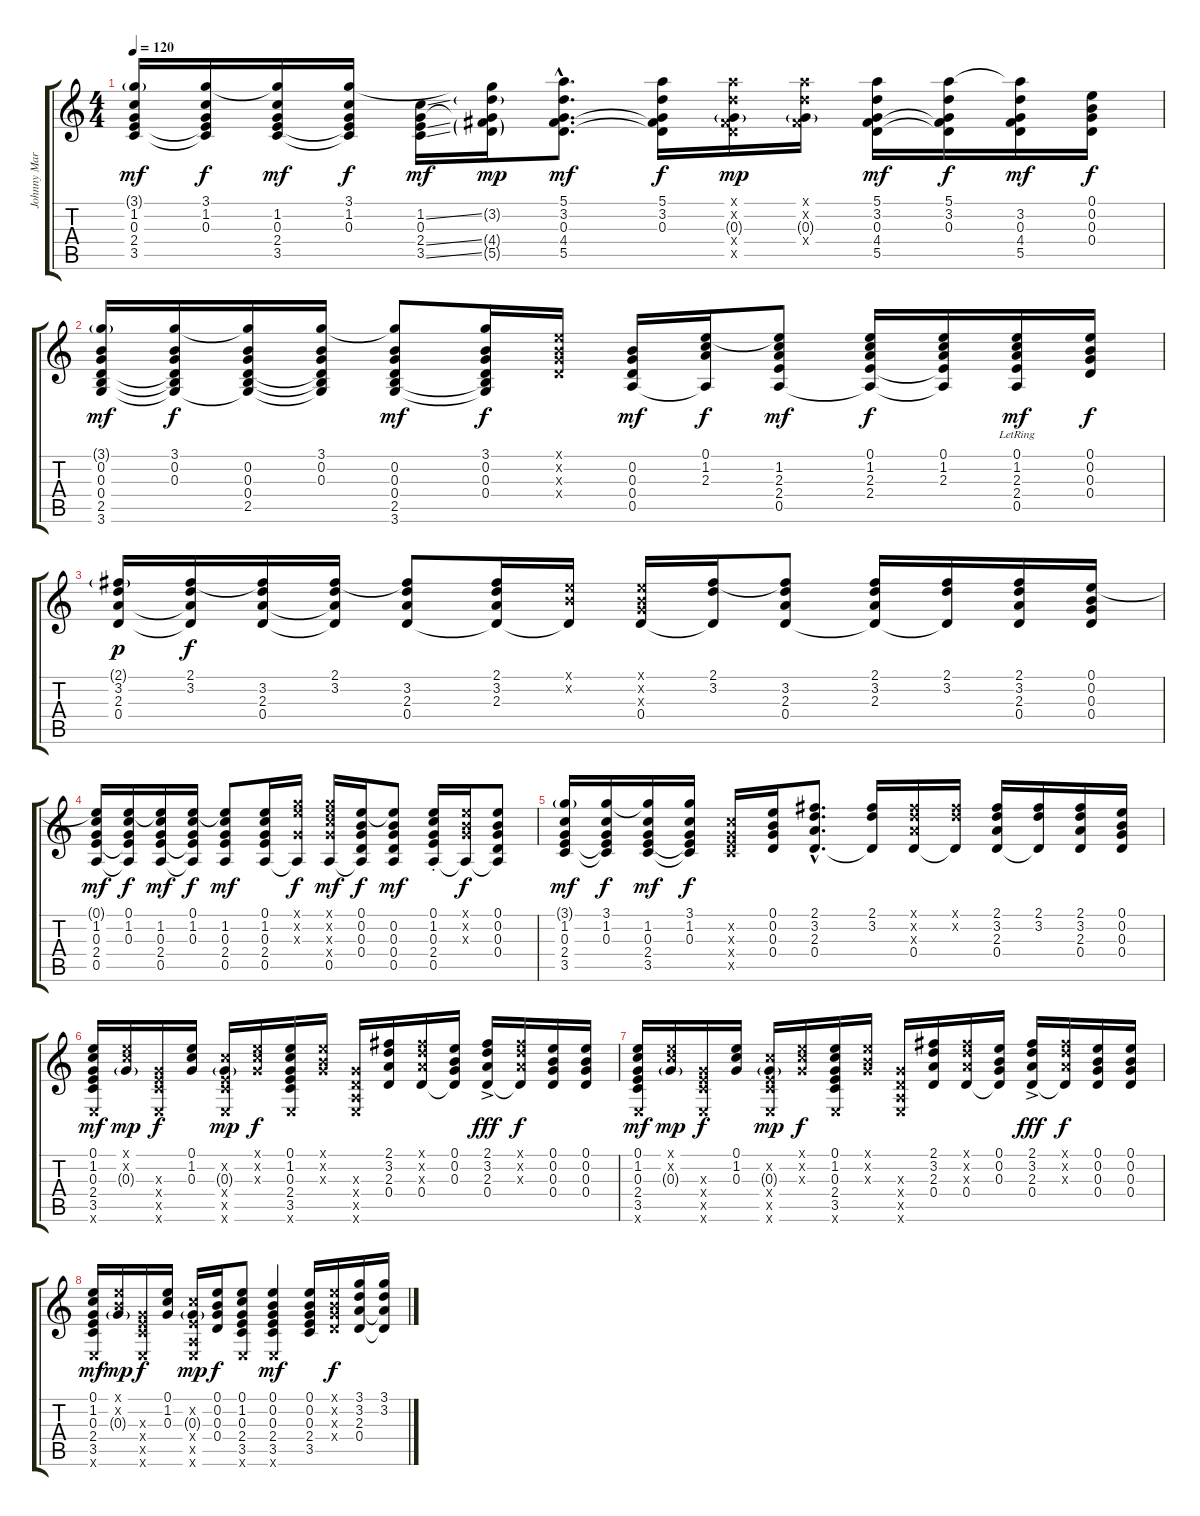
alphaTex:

\track ("Johnny Marr" "Johnny Mar") {instrument electricguitarclean}
\staff {score tabs}
\tuning (E4 B3 G3 D3 A2 E2) {hide}
\ts (4 4)
\tempo 120
\clef g2
\ks c
(3.1{g} 1.2 0.3 2.4 3.5).16{dy mf} (3.1 1.2 0.3 2.4{t} 3.5{t}).16{dy f} (3.1{t} 1.2 0.3 2.4 3.5).16{dy mf} (3.1 1.2 0.3 2.4{t} 3.5{t}).16{dy f} (1.2{ss} 0.3 2.4{ss} 3.5{ss}).16{dy mf} (3.1{t} 3.2{g} 0.3{t} 4.4{g} 5.5{g}).16{dy mp} (5.1{hac} 3.2{hac} 0.3{hac} 4.4{hac} 5.5{hac}).8{d dy mf} (5.1 3.2 0.3 4.4{t} 5.5{t}).16{dy f} (5.1{x} 3.2{x} 0.3{g} 4.4{x} 5.5{x}).16{dy mp} (5.1{x} 3.2{x} 0.3{g} 4.4{x}).16 (5.1 3.2 0.3 4.4 5.5).16{dy mf} (5.1 3.2 0.3 4.4{t} 5.5{t}).16{dy f} (5.1{t} 3.2 0.3 4.4 5.5).16{dy mf} (0.1 0.2 0.3 0.4).16{dy f} |
(3.1{g} 0.2 0.3 0.4 2.5 3.6).16{dy mf} (3.1 0.2 0.3 0.4{t} 2.5{t} 3.6{t}).16{dy f} (3.1{t} 0.2 0.3 0.4 2.5 3.6{t}).16 (3.1 0.2 0.3 0.4{t} 2.5{t} 3.6{t}).16 (3.1{t} 0.2 0.3 0.4 2.5 3.6).8{dy mf} (3.1 0.2 0.3 0.4 2.5{t} 3.6{t}).16{dy f} (0.1{x} 0.2{x} 0.3{x} 0.4{x}).16 (0.2 0.3 0.4 0.5).16{dy mf} (0.1 1.2 2.3 0.5{t}).16{dy f} (0.1{t} 1.2 2.3 2.4 0.5).8{dy mf} (0.1 1.2 2.3 2.4 0.5{t}).16{dy f} (0.1 1.2 2.3 2.4{t} 0.5{t}).16 (0.1 1.2 2.3 2.4 0.5{lr}).16{dy mf} (0.1 0.2 0.3 0.4).16{dy f} |
(2.1{g} 3.2 2.3 0.4).16{dy p} (2.1 3.2 2.3{t} 0.4{t}).16{dy f} (2.1{t} 3.2 2.3 0.4).16 (2.1 3.2 2.3{t} 0.4{t}).16 (2.1{t} 3.2 2.3 0.4).8 (2.1 3.2 2.3 0.4{t}).16 (0.1{x} 0.2{x} 0.4{t}).16 (0.1{x} 0.2{x} 0.3{x} 0.4).16 (2.1 3.2 0.4{t}).16 (2.1{t} 3.2 2.3 0.4).8 (2.1 3.2 2.3 0.4{t}).16 (2.1 3.2 0.4{t}).16 (2.1 3.2 2.3 0.4).16 (0.1 0.2 0.3 0.4).16 |
(0.1{t} 1.2 0.3 2.4 0.5).16{dy mf} (0.1 1.2 0.3 2.4{t} 0.5{t}).16{dy f} (0.1{t} 1.2 0.3 2.4 0.5).16{dy mf} (0.1 1.2 0.3 2.4{t} 0.5{t}).16{dy f} (0.1{t} 1.2 0.3 2.4 0.5).8{dy mf} (0.1 1.2 0.3 2.4 0.5).16 (0.1{x} 8.2{x} 0.3{x} 0.5{t}).16{dy f} (0.1{x} 8.2{x} 0.3{x} 10.4{x} 0.5).16{dy mf} (0.1 0.2 0.3 0.4 0.5{t}).16{dy f} (0.1{t} 0.2 0.3 0.4 0.5).8{dy mf} (0.1 1.2{st} 0.3 2.4{st} 0.5).16 (0.1{x} 0.2{x} 0.3{x} 0.5{t}).16{dy f} (0.1 0.2 0.3 0.4 0.5{t}).8 |
(3.1{g} 1.2 0.3 2.4 3.5).16{dy mf} (3.1 1.2 0.3 2.4{t} 3.5{t}).16{dy f} (3.1{t} 1.2 0.3 2.4 3.5).16{dy mf} (3.1 1.2 0.3 2.4{t} 3.5{t}).16{dy f} (1.2{x} 0.3{x} 2.4{x} 3.5{x}).16 (0.1 0.2 0.3 0.4).16 (2.1{hac} 3.2{hac} 2.3{hac} 0.4{hac}).8{d} (2.1 3.2 0.4{t}).16 (2.1{x} 3.2{x} 2.3{x} 0.4).16 (2.1{x} 3.2{x} 0.4{t}).16 (2.1 3.2 2.3 0.4).16 (2.1 3.2 0.4{t}).16 (2.1 3.2 2.3 0.4).16 (0.1 0.2 0.3 0.4).16 |
(0.1 1.2 0.3 2.4 3.5 0.6{x}).16{dy mf} (0.1{x} 1.2{x} 0.3{g}).16{dy mp} (0.3{x} 2.4{x} 3.5{x} 0.6{x}).16{dy f} (0.1 1.2 0.3).16 (1.2{x} 0.3{g} 2.4{x} 3.5{x} 0.6{x}).16{dy mp} (0.1{x} 1.2{x} 0.3{x}).16{dy f} (0.1 1.2 0.3 2.4 3.5 0.6{x}).16 (0.1{x} 0.2{x} 0.3{x}).16 (0.3{x} 0.4{x} 0.5{x} 0.6{x}).16 (2.1 3.2 2.3 0.4).16 (2.1{x} 3.2{x} 2.3{x} 0.4).16 (0.1 0.2 0.3 0.4{t}).16 (2.1{ac} 3.2 2.3 0.4).16{dy fff} (2.1{x} 3.2{x} 2.3{x} 0.4{t}).16{dy f} (0.1 0.2 0.3 0.4).16 (0.1 0.2 0.3 0.4).16 |
(0.1 1.2 0.3 2.4 3.5 0.6{x}).16{dy mf} (0.1{x} 1.2{x} 0.3{g}).16{dy mp} (0.3{x} 2.4{x} 3.5{x} 0.6{x}).16{dy f} (0.1 1.2 0.3).16 (1.2{x} 0.3{g} 2.4{x} 3.5{x} 0.6{x}).16{dy mp} (0.1{x} 1.2{x} 0.3{x}).16{dy f} (0.1 1.2 0.3 2.4 3.5 0.6{x}).16 (0.1{x} 0.2{x} 0.3{x}).16 (0.3{x} 0.4{x} 0.5{x} 0.6{x}).16 (2.1 3.2 2.3 0.4).16 (2.1{x} 3.2{x} 2.3{x} 0.4).16 (0.1 0.2 0.3 0.4{t}).16 (2.1{ac} 3.2 2.3 0.4).16{dy fff} (2.1{x} 3.2{x} 2.3{x} 0.4{t}).16{dy f} (0.1 0.2 0.3 0.4).16 (0.1 0.2 0.3 0.4).16 |
(0.1 1.2 0.3 2.4 3.5 0.6{x}).16{dy mf} (0.1{x} 0.2{x} 0.3{g}).16{dy mp} (0.3{x} 2.4{x} 3.5{x} 0.6{x}).16{dy f} (0.1 1.2 0.3).16 (1.2{x} 0.3{g} 2.4{x} 0.5{x} 0.6{x}).16{dy mp} (0.1 0.2 0.3 0.4).16{dy f} (0.1 1.2 0.3 2.4 3.5 0.6{x}).8 (0.1 0.2 0.3 2.4 3.5 0.6{x}).4{dy mf} (0.1 0.2 0.3 2.4 3.5).16 (0.1{x} 0.2{x} 0.3{x} 0.4{x}).16{dy f} (3.1 3.2 2.3 0.4).16 (3.1 3.2 2.3{t} 0.4{t}).16
